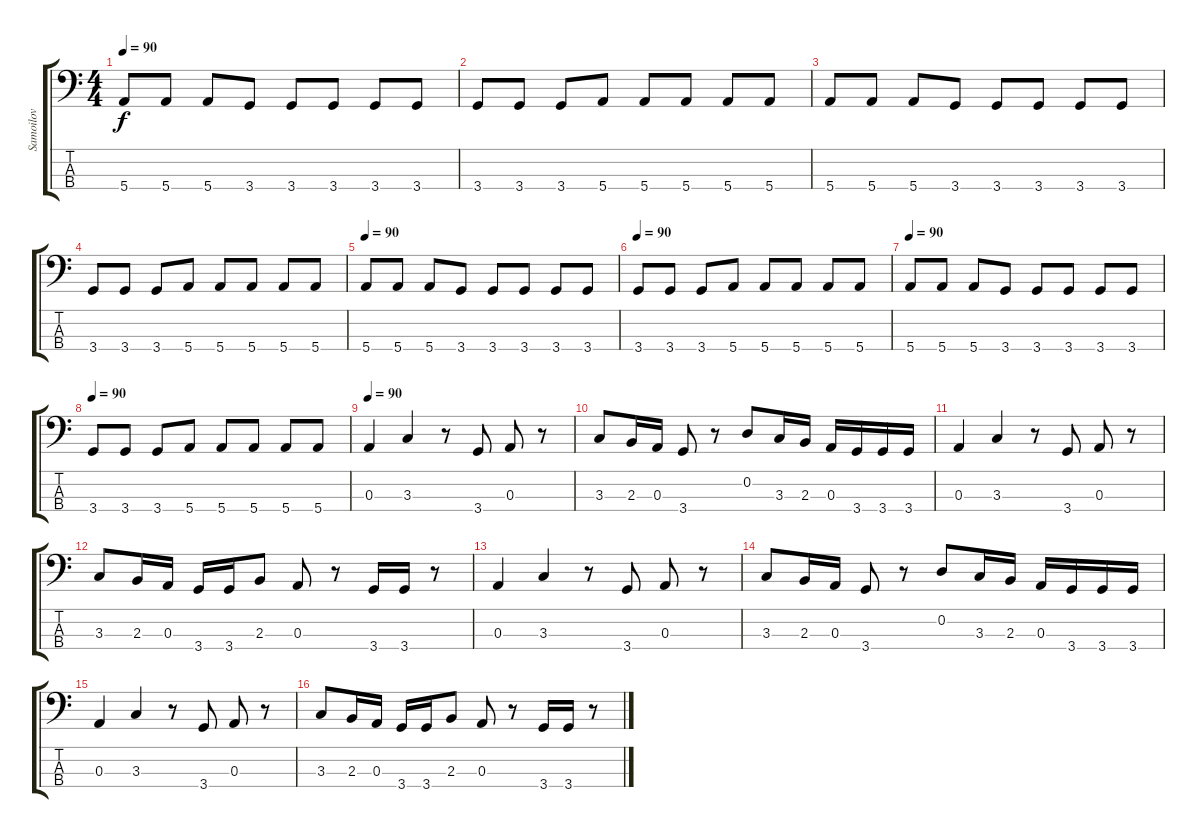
\track ("Samoilov" "Samoilov") {instrument electricbassfinger}
\staff {score tabs}
\tuning (G2 D2 A1 E1) {hide}
\ts (4 4)
\tempo 90
\clef f4
\ks c
5.4.8{dy f} 5.4.8 5.4.8 3.4.8 3.4.8 3.4.8 3.4.8 3.4.8 |
3.4.8 3.4.8 3.4.8 5.4.8 5.4.8 5.4.8 5.4.8 5.4.8 |
5.4.8 5.4.8 5.4.8 3.4.8 3.4.8 3.4.8 3.4.8 3.4.8 |
3.4.8 3.4.8 3.4.8 5.4.8 5.4.8 5.4.8 5.4.8 5.4.8 |
\tempo 90
5.4.8 5.4.8 5.4.8 3.4.8 3.4.8 3.4.8 3.4.8 3.4.8 |
\tempo 90
3.4.8 3.4.8 3.4.8 5.4.8 5.4.8 5.4.8 5.4.8 5.4.8 |
\tempo 90
5.4.8 5.4.8 5.4.8 3.4.8 3.4.8 3.4.8 3.4.8 3.4.8 |
\tempo 90
3.4.8 3.4.8 3.4.8 5.4.8 5.4.8 5.4.8 5.4.8 5.4.8 |
\tempo 90
0.3.4 3.3.4 r.8 3.4.8 0.3.8 r.8 |
3.3.8 2.3.16 0.3.16 3.4.8 r.8 0.2.8 3.3.16 2.3.16 0.3.16 3.4.16 3.4.16 3.4.16 |
0.3.4 3.3.4 r.8 3.4.8 0.3.8 r.8 |
3.3.8 2.3.16 0.3.16 3.4.16 3.4.16 2.3.8 0.3.8 r.8 3.4.16 3.4.16 r.8 |
0.3.4 3.3.4 r.8 3.4.8 0.3.8 r.8 |
3.3.8 2.3.16 0.3.16 3.4.8 r.8 0.2.8 3.3.16 2.3.16 0.3.16 3.4.16 3.4.16 3.4.16 |
0.3.4 3.3.4 r.8 3.4.8 0.3.8 r.8 |
3.3.8 2.3.16 0.3.16 3.4.16 3.4.16 2.3.8 0.3.8 r.8 3.4.16 3.4.16 r.8
